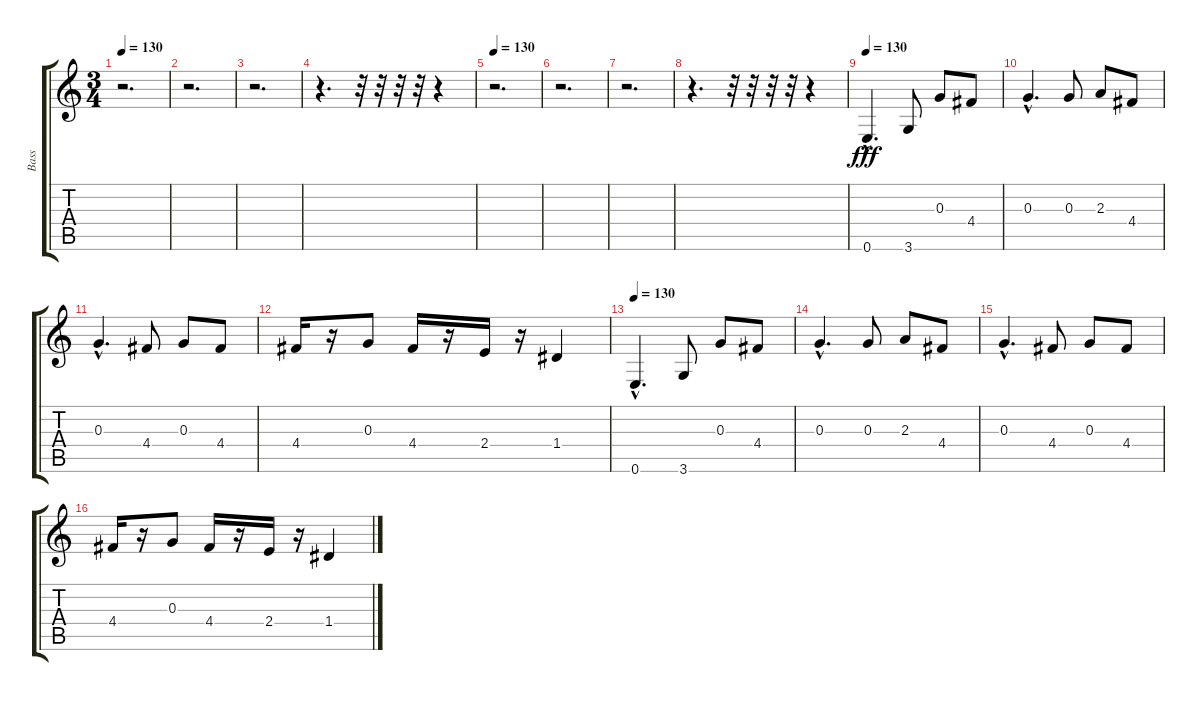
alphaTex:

\track ("Bass" "Bass") {instrument electricbassfinger}
\staff {score tabs}
\tuning (E4 B3 G3 D3 A2 E2) {hide}
\ts (3 4)
\tempo 130
\clef g2
\ks c
r.2{d dy fff instrument electricbassfinger} |
r.2{d} |
r.2{d} |
r.4{d} r.32 r.32 r.32 r.32 r.4 |
\tempo 130
r.2{d} |
r.2{d} |
r.2{d} |
r.4{d} r.32 r.32 r.32 r.32 r.4 |
\tempo 130
0.6{hac}.4{d} 3.6.8 0.3.8 4.4.8 |
0.3{hac}.4{d} 0.3.8 2.3.8 4.4.8 |
0.3{hac}.4{d} 4.4.8 0.3.8 4.4.8 |
4.4.16 r.16 0.3.8 4.4.16 r.16 2.4.16 r.16 1.4.4 |
\tempo 130
0.6{hac}.4{d} 3.6.8 0.3.8 4.4.8 |
0.3{hac}.4{d} 0.3.8 2.3.8 4.4.8 |
0.3{hac}.4{d} 4.4.8 0.3.8 4.4.8 |
4.4.16 r.16 0.3.8 4.4.16 r.16 2.4.16 r.16 1.4.4
